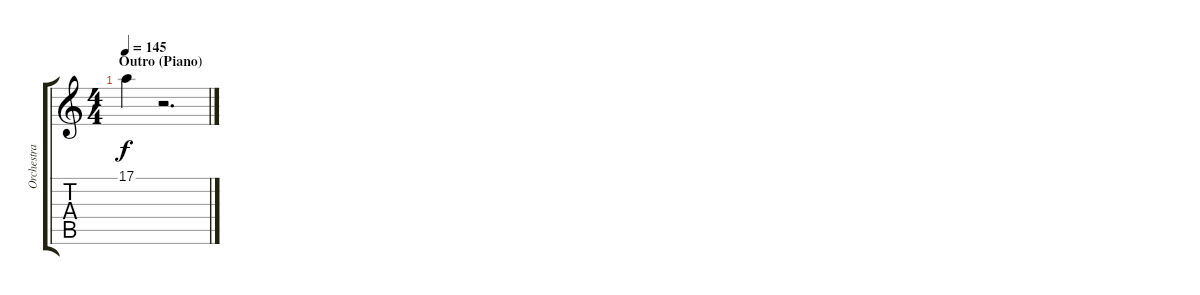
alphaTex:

\track ("Orchestra - Strings" "Orchestra ") {instrument pizzicatostrings}
\staff {score tabs}
\tuning (E4 B3 G3 D3 A2 E2) {hide}
\ts (4 4)
\section ("" "Outro (Piano)")
\tempo 145
\clef g2
\ks c
17.1.4{dy f} r.2{d}
